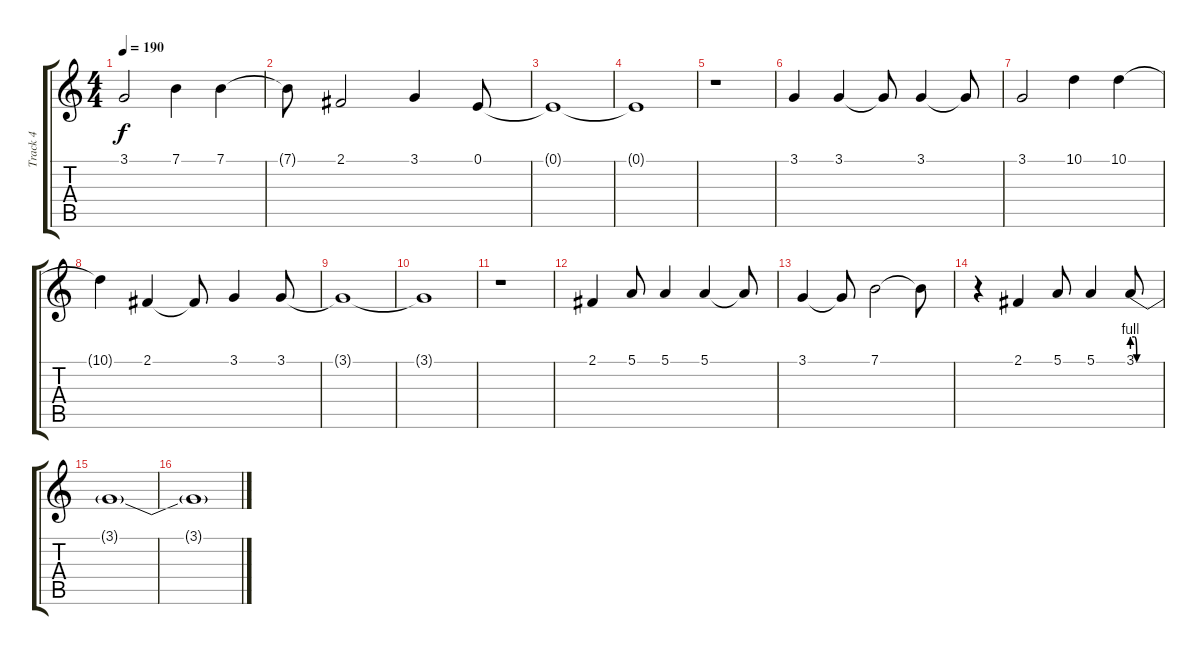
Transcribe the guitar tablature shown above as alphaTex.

\track ("Track 4" "Track 4") {instrument trumpet}
\staff {score tabs}
\tuning (E4 B3 G3 D3 A2 E2) {hide}
\ts (4 4)
\tempo 190
\clef g2
\ks c
3.1.2{dy f} 7.1.4 7.1.4 |
7.1{t}.8 2.1.2 3.1.4 0.1.8 |
0.1{t}.1 |
0.1{t}.1 |
r.1 |
3.1.4 3.1.4 3.1{t}.8 3.1.4 3.1{t}.8 |
3.1.2 10.1.4 10.1.4 |
10.1{t}.4 2.1.4 2.1{t}.8 3.1.4 3.1.8 |
3.1{t}.1 |
3.1{t}.1 |
r.1 |
2.1.4 5.1.8 5.1.4 5.1.4 5.1{t}.8 |
3.1.4 3.1{t}.8 7.1.2 7.1{t}.8 |
r.4 2.1.4 5.1.8 5.1.4 3.1{be (custom 0 4 5 4 10 0 60 0)}.8 |
3.1{t}.1 |
3.1{t}.1
